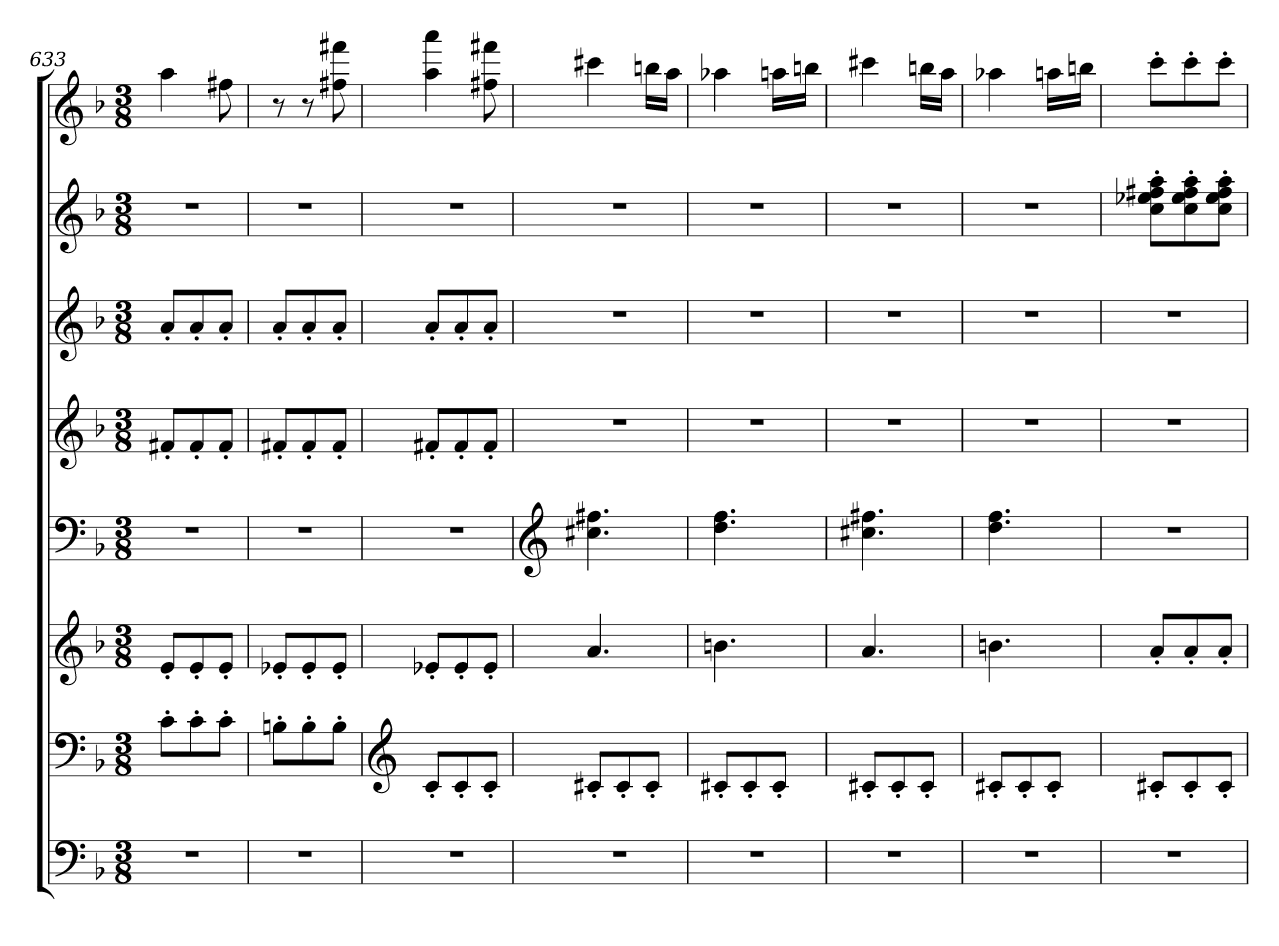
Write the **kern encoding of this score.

**kern	**kern	**kern	**kern	**kern	**kern	**kern	**kern
*part5	*part5	*part4	*part4	*part3	*part3	*part2	*part1
*staff8	*staff7	*staff6	*staff5	*staff4	*staff3	*staff2	*staff1
*clefF4	*clefF4	*clefG2	*clefF4	*clefG2	*clefG2	*clefG2	*clefG2
*k[b-]	*k[b-]	*k[b-]	*k[b-]	*k[b-]	*k[b-]	*k[b-]	*k[b-]
*M3/8	*M3/8	*M3/8	*M3/8	*M3/8	*M3/8	*M3/8	*M3/8
=633	=633	=633	=633	=633	=633	=633	=633
4.r	8c'\L	8e'/L	4.r	8f#X'/L	8a'/L	4.r	4aa\
.	8c'\	8e'/	.	8f#'/	8a'/	.	.
.	8c'\J	8e'/J	.	8f#'/J	8a'/J	.	8ff#X\
=634	=634	=634	=634	=634	=634	=634	=634
4.r	8Bn'\L	8e-X'/L	4.r	8f#X'/L	8a'/L	4.r	8r
.	8B'\	8e-'/	.	8f#'/	8a'/	.	8r
.	8B'\J	8e-'/J	.	8f#'/J	8a'/J	.	8ff#X\ 8fff#X\
!!LO:PB:g=z
=635	=635	=635	=635	=635	=635	=635	=635
*	*clefG2	*	*	*	*	*	*
4.r	8c'/L	8e-X'/L	4.r	8f#X'/L	8a'/L	4.r	4aa\ 4aaa\
.	8c'/	8e-'/	.	8f#'/	8a'/	.	.
.	8c'/J	8e-'/J	.	8f#'/J	8a'/J	.	8ff#X\ 8fff#X\
=636	=636	=636	=636	=636	=636	=636	=636
*	*	*	*clefG2	*	*	*	*
*	*	*	*	*	*	*	*MM154
4.r	8c#X'/L	4.a/	4.cc#X\ 4.ff#X\	4.r	4.r	4.r	4ccc#X\
.	8c#'/	.	.	.	.	.	.
.	8c#'/J	.	.	.	.	.	16bbn\LL
.	.	.	.	.	.	.	16aa\JJ
=637	=637	=637	=637	=637	=637	=637	=637
4.r	8c#X'/L	4.bn\	4.dd\ 4.ff\	4.r	4.r	4.r	4aa-X\
.	8c#'/	.	.	.	.	.	.
.	8c#'/J	.	.	.	.	.	16aan\LL
*	*	*	*	*	*	*	*MM152
.	.	.	.	.	.	.	16bbn\JJ
=638	=638	=638	=638	=638	=638	=638	=638
*	*	*	*	*	*	*	*MM154
4.r	8c#X'/L	4.a/	4.cc#X\ 4.ff#X\	4.r	4.r	4.r	4ccc#X\
.	8c#'/	.	.	.	.	.	.
.	8c#'/J	.	.	.	.	.	16bbn\LL
.	.	.	.	.	.	.	16aa\JJ
=639	=639	=639	=639	=639	=639	=639	=639
4.r	8c#X'/L	4.bn\	4.dd\ 4.ff\	4.r	4.r	4.r	4aa-X\
.	8c#'/	.	.	.	.	.	.
.	8c#'/J	.	.	.	.	.	16aan\LL
*	*	*	*	*	*	*	*MM152
.	.	.	.	.	.	.	16bbn\JJ
=640	=640	=640	=640	=640	=640	=640	=640
*	*	*	*	*	*	*	*MM154
4.r	8c#X'/L	8a'/L	4.r	4.r	4.r	8cc\' 8ee-X\' 8ff#X\' 8aa\'L	8ccc'\L
.	8c#'/	8a'/	.	.	.	8cc\' 8ee-\' 8ff#\' 8aa\'	8ccc'\
.	8c#'/J	8a'/J	.	.	.	8cc\' 8ee-\' 8ff#\' 8aa\'J	8ccc'\J
=	=	=	=	=	=	=	=
*-	*-	*-	*-	*-	*-	*-	*-
